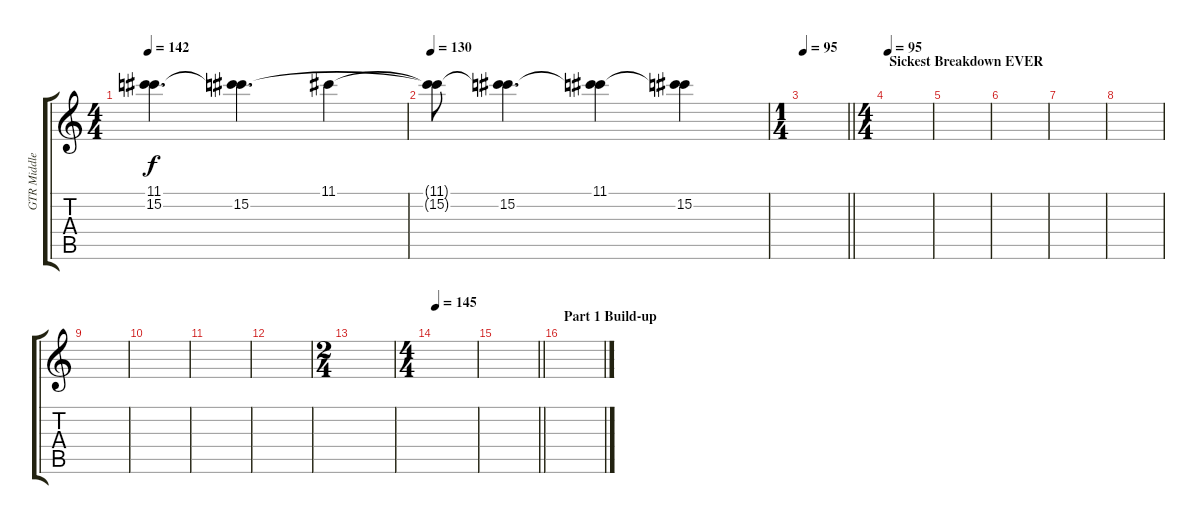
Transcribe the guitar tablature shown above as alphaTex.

\track ("GTR Middle" "GTR Middle") {instrument overdrivenguitar}
\staff {score tabs}
\tuning (D4 A3 F3 C3 G2 C2) {hide}
\ts (4 4)
\tempo 142
\clef g2
\ks c
(11.1 15.2{t}).4{d dy f} (11.1{t} 15.2).4{d} 11.1.4 |
\tempo 130
(11.1{t} 15.2{t}).8 (11.1{t} 15.2).4{d} (11.1 15.2{t}).4 (11.1{t} 15.2).4 |
\ts (1 4)
\tempo 95
\barLineRight lightlight
|
\ts (4 4)
\section ("" "Sickest Breakdown EVER")
\tempo 95
|
|
|
|
|
|
|
|
|
\ts (2 4)
|
\ts (4 4)
\tempo 142
\tempo 145
|
\barLineRight lightlight
|
\section ("" "Part 1 Build-up")
